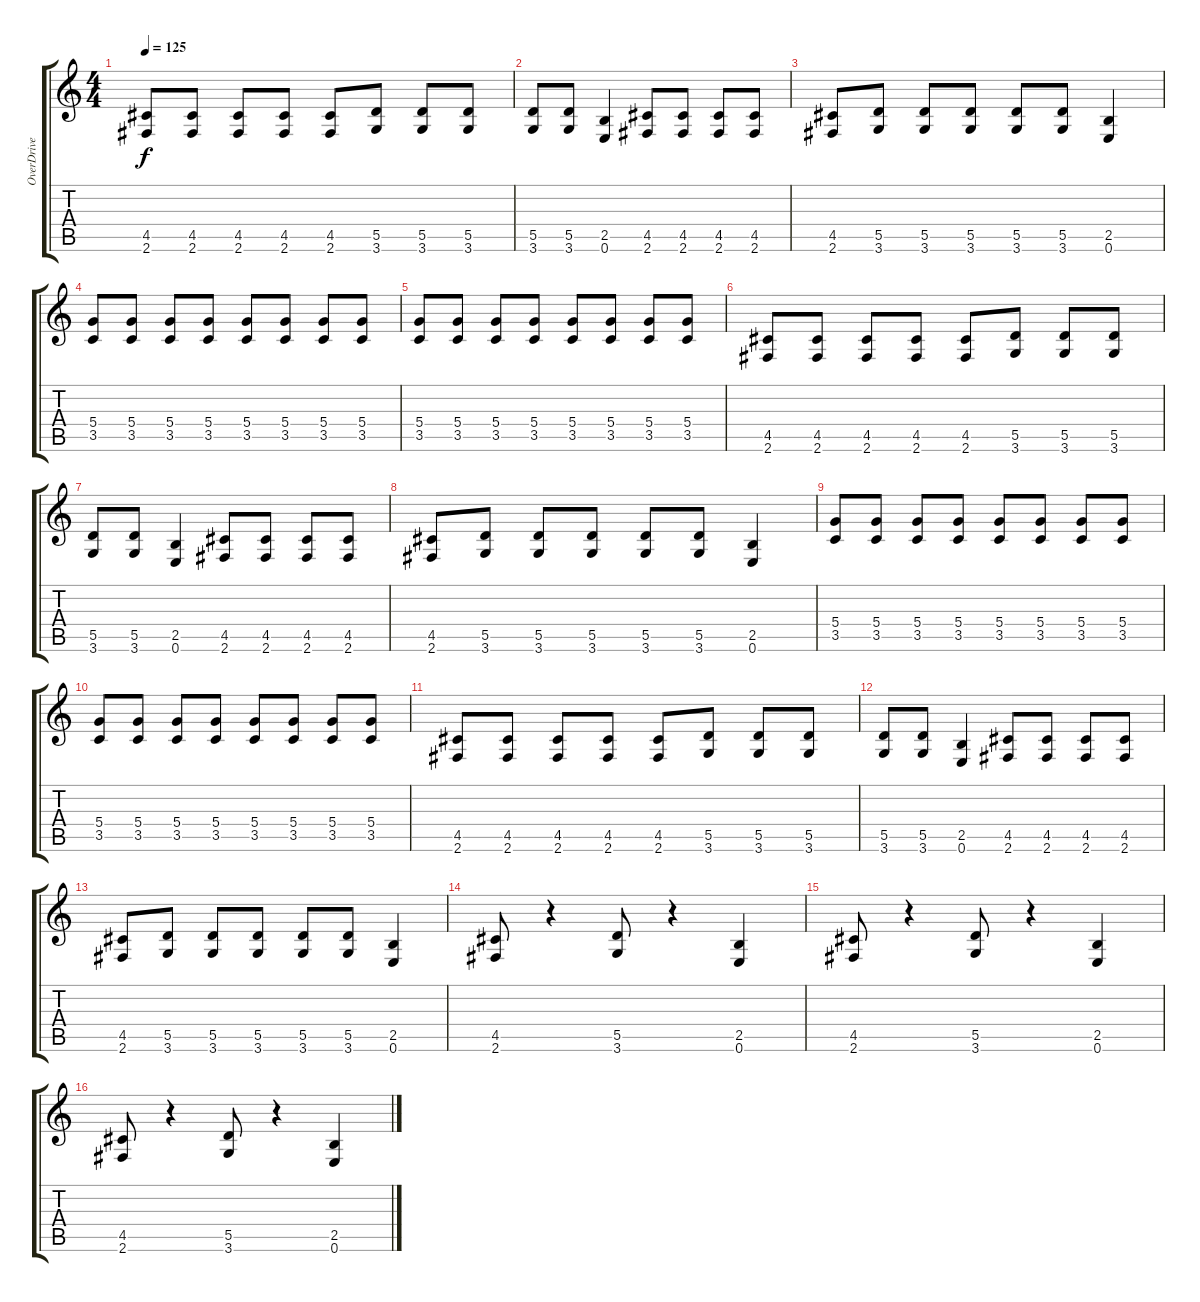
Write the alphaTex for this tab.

\track ("OverDrive" "OverDrive") {instrument overdrivenguitar}
\staff {score tabs}
\tuning (E4 B3 G3 D3 A2 E2) {hide}
\ts (4 4)
\tempo 125
\clef g2
\ks c
(4.5 2.6).8{dy f} (4.5 2.6).8 (4.5 2.6).8 (4.5 2.6).8 (4.5 2.6).8 (5.5 3.6).8 (5.5 3.6).8 (5.5 3.6).8 |
(5.5 3.6).8 (5.5 3.6).8 (2.5 0.6).4 (4.5 2.6).8 (4.5 2.6).8 (4.5 2.6).8 (4.5 2.6).8 |
(4.5 2.6).8 (5.5 3.6).8 (5.5 3.6).8 (5.5 3.6).8 (5.5 3.6).8 (5.5 3.6).8 (2.5 0.6).4 |
(5.4 3.5).8 (5.4 3.5).8 (5.4 3.5).8 (5.4 3.5).8 (5.4 3.5).8 (5.4 3.5).8 (5.4 3.5).8 (5.4 3.5).8 |
(5.4 3.5).8 (5.4 3.5).8 (5.4 3.5).8 (5.4 3.5).8 (5.4 3.5).8 (5.4 3.5).8 (5.4 3.5).8 (5.4 3.5).8 |
(4.5 2.6).8 (4.5 2.6).8 (4.5 2.6).8 (4.5 2.6).8 (4.5 2.6).8 (5.5 3.6).8 (5.5 3.6).8 (5.5 3.6).8 |
(5.5 3.6).8 (5.5 3.6).8 (2.5 0.6).4 (4.5 2.6).8 (4.5 2.6).8 (4.5 2.6).8 (4.5 2.6).8 |
(4.5 2.6).8 (5.5 3.6).8 (5.5 3.6).8 (5.5 3.6).8 (5.5 3.6).8 (5.5 3.6).8 (2.5 0.6).4 |
(5.4 3.5).8 (5.4 3.5).8 (5.4 3.5).8 (5.4 3.5).8 (5.4 3.5).8 (5.4 3.5).8 (5.4 3.5).8 (5.4 3.5).8 |
(5.4 3.5).8 (5.4 3.5).8 (5.4 3.5).8 (5.4 3.5).8 (5.4 3.5).8 (5.4 3.5).8 (5.4 3.5).8 (5.4 3.5).8 |
(4.5 2.6).8 (4.5 2.6).8 (4.5 2.6).8 (4.5 2.6).8 (4.5 2.6).8 (5.5 3.6).8 (5.5 3.6).8 (5.5 3.6).8 |
(5.5 3.6).8 (5.5 3.6).8 (2.5 0.6).4 (4.5 2.6).8 (4.5 2.6).8 (4.5 2.6).8 (4.5 2.6).8 |
(4.5 2.6).8 (5.5 3.6).8 (5.5 3.6).8 (5.5 3.6).8 (5.5 3.6).8 (5.5 3.6).8 (2.5 0.6).4 |
(4.5 2.6).8 r.4 (5.5 3.6).8 r.4 (2.5 0.6).4 |
(4.5 2.6).8 r.4 (5.5 3.6).8 r.4 (2.5 0.6).4 |
(4.5 2.6).8 r.4 (5.5 3.6).8 r.4 (2.5 0.6).4
